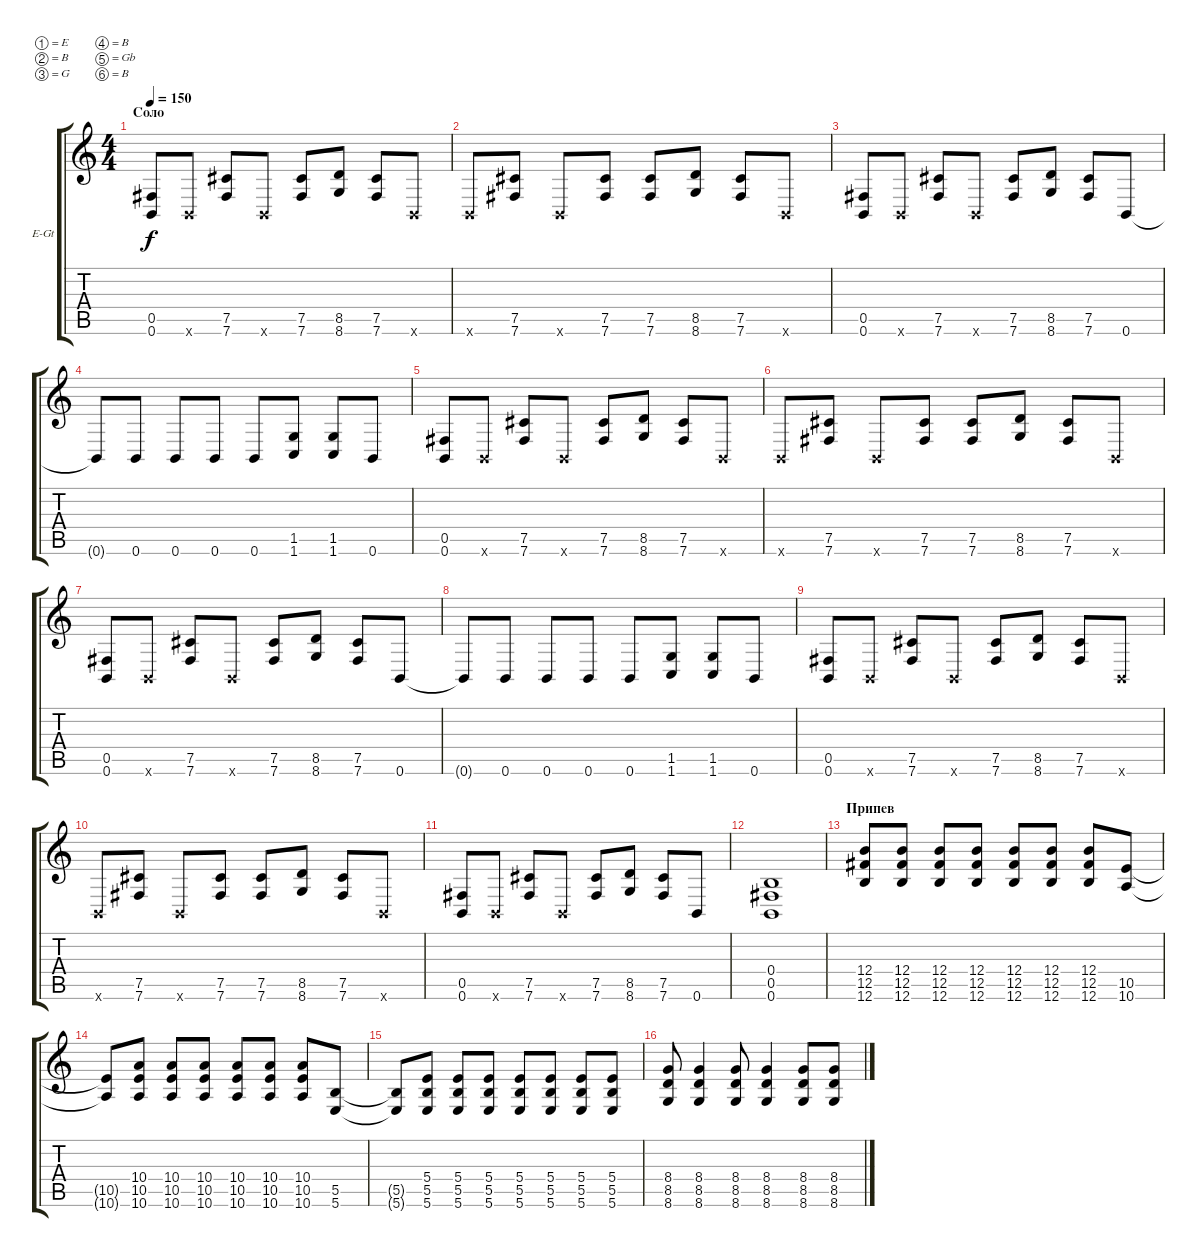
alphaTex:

\defaultSystemsLayout 4
\bracketExtendMode groupsimilarinstruments
\firstSystemTrackNameOrientation horizontal
\otherSystemsTrackNameOrientation horizontal
\track ("Electric Guitar" "E-Gt") {instrument distortionguitar}
\staff {score tabs}
\tuning (E4 B3 G3 B2 Gb2 B1)
\ts (4 4)
\section ("" "Соло")
\tempo 150
\clef g2
\ks c
(0.6 0.5).8{dy f} 0.6{x}.8 (7.6 7.5).8 0.6{x}.8 (7.6 7.5).8 (8.6 8.5).8 (7.6 7.5).8 0.6{x}.8 |
0.6{x}.8 (7.6 7.5).8 0.6{x}.8 (7.6 7.5).8 (7.6 7.5).8 (8.6 8.5).8 (7.6 7.5).8 0.6{x}.8 |
(0.6 0.5).8 0.6{x}.8 (7.6 7.5).8 0.6{x}.8 (7.6 7.5).8 (8.6 8.5).8 (7.6 7.5).8 0.6.8 |
0.6{t}.8 0.6.8 0.6.8 0.6.8 0.6.8 (1.6 1.5).8 (1.6 1.5).8 0.6.8 |
(0.6 0.5).8 0.6{x}.8 (7.6 7.5).8 0.6{x}.8 (7.6 7.5).8 (8.6 8.5).8 (7.6 7.5).8 0.6{x}.8 |
0.6{x}.8 (7.6 7.5).8 0.6{x}.8 (7.6 7.5).8 (7.6 7.5).8 (8.6 8.5).8 (7.6 7.5).8 0.6{x}.8 |
(0.6 0.5).8 0.6{x}.8 (7.6 7.5).8 0.6{x}.8 (7.6 7.5).8 (8.6 8.5).8 (7.6 7.5).8 0.6.8 |
0.6{t}.8 0.6.8 0.6.8 0.6.8 0.6.8 (1.6 1.5).8 (1.6 1.5).8 0.6.8 |
(0.6 0.5).8 0.6{x}.8 (7.6 7.5).8 0.6{x}.8 (7.6 7.5).8 (8.6 8.5).8 (7.6 7.5).8 0.6{x}.8 |
0.6{x}.8 (7.6 7.5).8 0.6{x}.8 (7.6 7.5).8 (7.6 7.5).8 (8.6 8.5).8 (7.6 7.5).8 0.6{x}.8 |
(0.6 0.5).8 0.6{x}.8 (7.6 7.5).8 0.6{x}.8 (7.6 7.5).8 (8.6 8.5).8 (7.6 7.5).8 0.6.8 |
(0.6 0.5 0.4).1 |
\section ("" "Припев")
(12.6 12.5 12.4).8 (12.6 12.5 12.4).8 (12.6 12.5 12.4).8 (12.6 12.5 12.4).8 (12.6 12.5 12.4).8 (12.6 12.5 12.4).8 (12.6 12.5 12.4).8 (10.6 10.5).8 |
(10.6{t} 10.5{t}).8 (10.6 10.5 10.4).8 (10.6 10.5 10.4).8 (10.6 10.5 10.4).8 (10.6 10.4 10.5).8 (10.6 10.5 10.4).8 (10.6 10.5 10.4).8 (5.6 5.5).8 |
(5.6{t} 5.5{t}).8 (5.6 5.4 5.5).8 (5.4 5.5 5.6).8 (5.6 5.5 5.4).8 (5.6 5.5 5.4).8 (5.6 5.5 5.4).8 (5.6 5.5 5.4).8 (5.6 5.5 5.4).8 |
(8.6 8.5 8.4).8 (8.6 8.5 8.4).4 (8.6 8.5 8.4).8 (8.6 8.5 8.4).4 (8.6 8.5 8.4).8 (8.6 8.5 8.4).8
